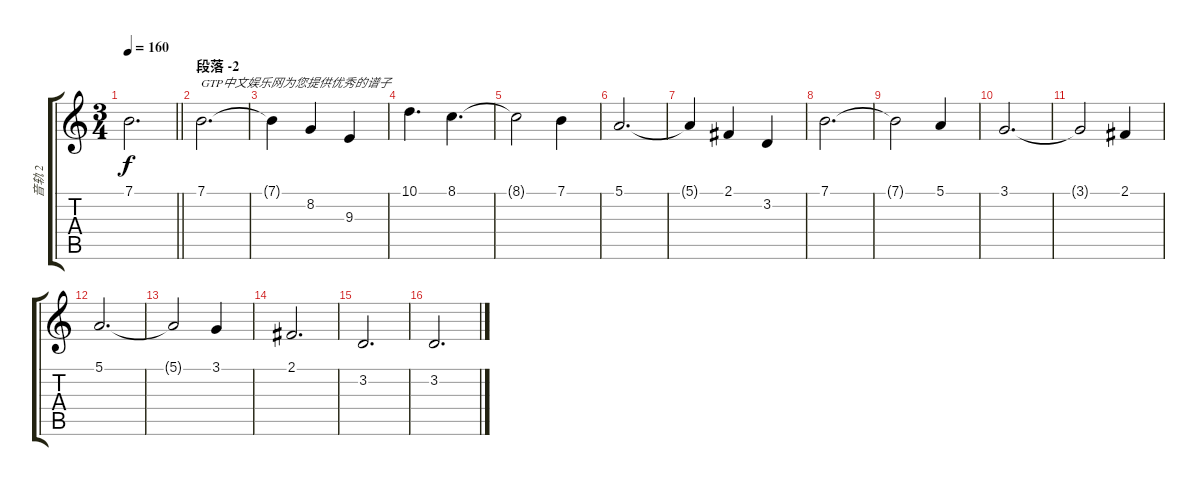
\track ("音轨 2" "音轨 2") {instrument pad4choir}
\staff {score tabs}
\tuning (E4 B3 G3 D3 A2 E2) {hide}
\ts (3 4)
\tempo 160
\clef g2
\barLineRight lightlight
\ks c
7.1{t}.2{d dy f} |
\section ("" "段落 -2")
7.1.2{d txt "GTP中文娱乐网为您提供优秀的谱子"} |
7.1{t}.4 8.2.4 9.3.4 |
10.1.4{d} 8.1.4{d} |
8.1{t}.2 7.1.4 |
5.1.2{d} |
5.1{t}.4 2.1.4 3.2.4 |
7.1.2{d} |
7.1{t}.2 5.1.4 |
3.1.2{d} |
3.1{t}.2 2.1.4 |
5.1.2{d} |
5.1{t}.2 3.1.4 |
2.1.2{d} |
3.2.2{d} |
3.2.2{d}
